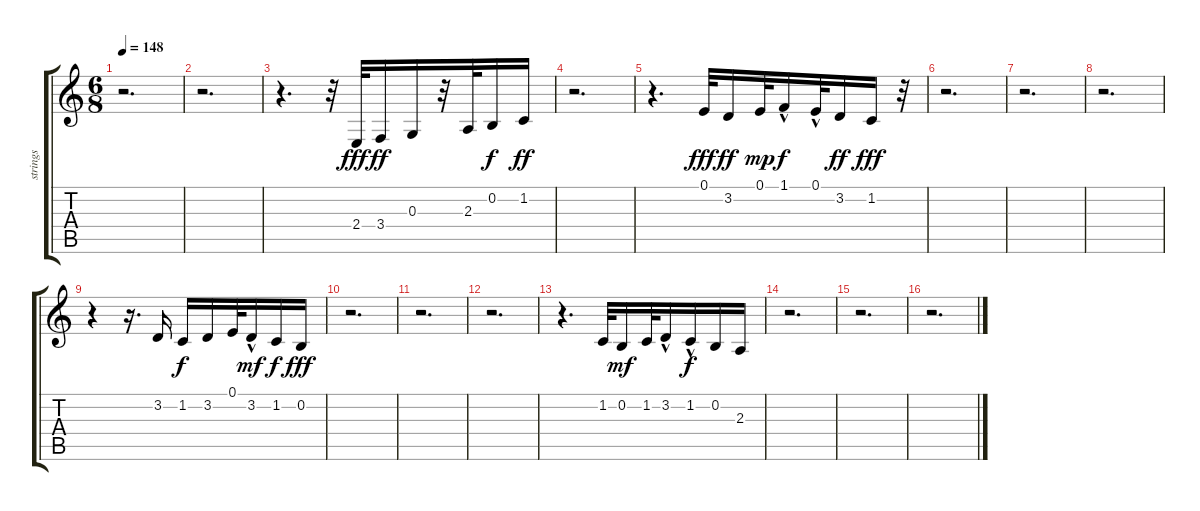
\track ("strings" "strings") {instrument cello}
\staff {score tabs}
\tuning (E4 B3 G3 D3 A2 E2) {hide}
\ts (6 8)
\tempo 148
\clef g2
\ks c
r.2{d dy fff} |
r.2{d} |
r.4{d} r.32 2.4.32 3.4.16{dy ff} 0.3.16 r.32 2.3.32 0.2.16{dy f} 1.2.16{dy ff} |
r.2{d} |
r.4{d} 0.1.32{dy fff} 3.2.16{dy ff} 0.1.32{dy mp} 1.1{hac}.16{dy f} 0.1{hac}.32 3.2.16{dy ff} 1.2.16{dy fff} r.32 |
r.2{d} |
r.2{d} |
r.2{d} |
r.4 r.16{d} 3.2.16 1.2.16{dy f} 3.2.16 0.1.32 3.2{hac}.16{dy mf} 1.2.16{dy f} 0.2.16{dy fff} |
r.2{d} |
r.2{d} |
r.2{d} |
r.4{d} 1.2.32 0.2.16{dy mf} 1.2.32 3.2{hac}.16 1.2{hac}.16{dy f} 0.2.16 2.3.16 |
r.2{d} |
r.2{d} |
r.2{d}
